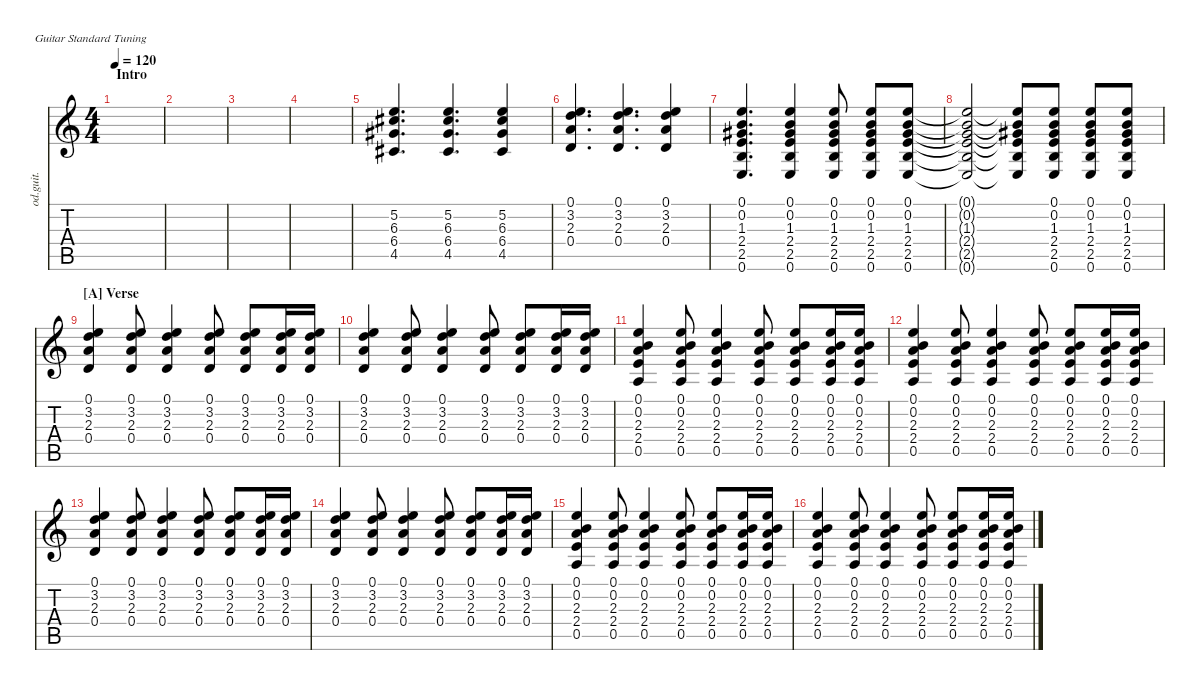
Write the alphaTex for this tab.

\defaultSystemsLayout 4
\hideDynamics
\bracketExtendMode nobrackets
\track ("Overdriven Guitar 2" "od.guit.") {instrument overdrivenguitar}
\staff {score tabs}
\tuning (E4 B3 G3 D3 A2 E2)
\ts (4 4)
\section ("" "Intro")
\tempo 120
\clef g2
\ks c
|
|
|
|
(5.2 6.3{acc #} 6.4{acc #} 4.5{acc #}).4{d beam Up} (5.2 6.3{acc #} 6.4{acc #} 4.5{acc #}).4{d beam Up} (5.2 6.3{acc #} 6.4{acc #} 4.5{acc #}).4{beam Up} |
(0.1 3.2 2.3 0.4).4{d beam Up} (0.1 3.2 2.3 0.4).4{d beam Up} (0.1 3.2 2.3 0.4).4{beam Up} |
(0.1 0.2 1.3{acc #} 2.4 2.5 0.6).4{d beam Up} (0.1 0.2 1.3{acc #} 2.4 2.5 0.6).4{beam Up} (0.1 0.2 1.3{acc #} 2.4 2.5 0.6).8{beam Up} (0.1 0.2 1.3{acc #} 2.4 2.5 0.6).8{beam Up} (0.1 0.2 1.3{acc #} 2.4 2.5 0.6).8{beam Up} |
(0.1{t} 0.2{t} 1.3{t acc #} 2.4{t} 2.5{t} 0.6{t}).2{beam Up} (0.1{t} 0.2{t} 1.3{t acc #} 2.4{t} 2.5{t} 0.6{t}).8{beam Up} (0.6 2.5 2.4 1.3{acc #} 0.2 0.1).8{beam Up} (0.1 0.2 1.3{acc #} 2.4 2.5 0.6).8{beam Up} (0.6 2.5 2.4 1.3{acc #} 0.2 0.1).8{beam Up} |
\section ("A" "Verse")
(0.1 3.2 2.3 0.4).4{beam Up} (0.1 3.2 2.3 0.4).8{beam Up} (0.4 2.3 3.2 0.1).4{beam Up} (0.1 3.2 2.3 0.4).8{beam Up} (0.1 3.2 2.3 0.4).8{beam Up} (0.1 3.2 2.3 0.4).16{beam Up} (0.1 3.2 2.3 0.4).16{beam Up} |
(0.1 3.2 2.3 0.4).4{beam Up} (0.1 3.2 2.3 0.4).8{beam Up} (0.1 3.2 2.3 0.4).4{beam Up} (0.1 3.2 2.3 0.4).8{beam Up} (0.1 3.2 2.3 0.4).8{beam Up} (0.1 3.2 2.3 0.4).16{beam Up} (0.1 3.2 2.3 0.4).16{beam Up} |
(0.1 0.2 2.3 2.4 0.5).4{beam Up} (0.1 0.2 2.3 2.4 0.5).8{beam Up} (0.1 0.2 2.3 2.4 0.5).4{beam Up} (0.1 0.2 2.3 2.4 0.5).8{beam Up} (0.1 0.2 2.3 2.4 0.5).8{beam Up} (0.1 0.2 2.3 2.4 0.5).16{beam Up} (0.1 0.2 2.3 2.4 0.5).16{beam Up} |
(0.1 0.2 2.3 2.4 0.5).4{beam Up} (0.1 0.2 2.3 2.4 0.5).8{beam Up} (0.1 0.2 2.3 2.4 0.5).4{beam Up} (0.1 0.2 2.3 2.4 0.5).8{beam Up} (0.1 0.2 2.3 2.4 0.5).8{beam Up} (0.1 0.2 2.3 2.4 0.5).16{beam Up} (0.1 0.2 2.3 2.4 0.5).16{beam Up} |
(0.1 3.2 2.3 0.4).4{beam Up} (0.1 3.2 2.3 0.4).8{beam Up} (0.1 3.2 2.3 0.4).4{beam Up} (0.1 3.2 2.3 0.4).8{beam Up} (0.1 3.2 2.3 0.4).8{beam Up} (0.1 3.2 2.3 0.4).16{beam Up} (0.1 3.2 2.3 0.4).16{beam Up} |
(0.1 3.2 2.3 0.4).4{beam Up} (0.1 3.2 2.3 0.4).8{beam Up} (0.1 3.2 2.3 0.4).4{beam Up} (0.1 3.2 2.3 0.4).8{beam Up} (0.1 3.2 2.3 0.4).8{beam Up} (0.1 3.2 2.3 0.4).16{beam Up} (0.1 3.2 2.3 0.4).16{beam Up} |
(0.1 0.2 2.3 2.4 0.5).4{beam Up} (0.1 0.2 2.3 2.4 0.5).8{beam Up} (0.1 0.2 2.3 2.4 0.5).4{beam Up} (0.1 0.2 2.3 2.4 0.5).8{beam Up} (0.1 0.2 2.3 2.4 0.5).8{beam Up} (0.1 0.2 2.3 2.4 0.5).16{beam Up} (0.1 0.2 2.3 2.4 0.5).16{beam Up} |
(0.1 0.2 2.3 2.4 0.5).4{beam Up} (0.1 0.2 2.3 2.4 0.5).8{beam Up} (0.1 0.2 2.3 2.4 0.5).4{beam Up} (0.1 0.2 2.3 2.4 0.5).8{beam Up} (0.1 0.2 2.3 2.4 0.5).8{beam Up} (0.1 0.2 2.3 2.4 0.5).16{beam Up} (0.1 0.2 2.3 2.4 0.5).16{beam Up}
